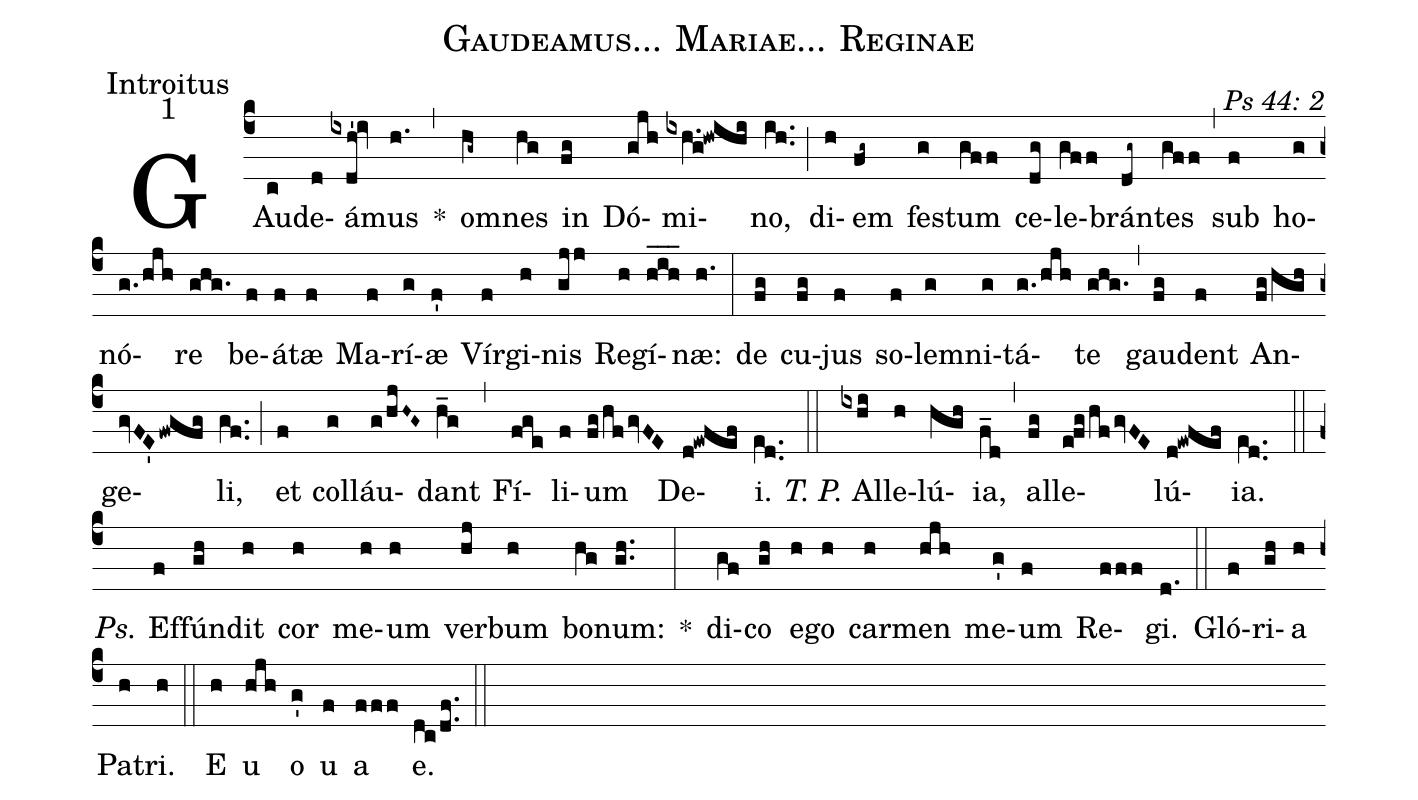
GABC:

name: Gaudeamus... Mariae... Reginae;
office-part: Introitus;
mode: 1;
commentary: Ps 44: 2;
%%
(c4) GAu(c)de(d)á(ixdh'!iv)mus(h.) *(,) om(hg~)nes(hg) in(fg) Dó(gjh)mi(ixh.g!hwihi)no,(ih..) (;) di(h)em(fg~) fes(g)tum(gff) ce(dg)le(gff)brán(dg~)tes(gff) (,) sub(f) ho(g)nó(g./hjh)re(ghg.) be(f)á(f)tæ(f) Ma(f)rí(g)æ(f') Vír(f)gi(h)nis(gjj) Re(h)gí(h_i_h_)næ:(h.) (:)
de(fg) cu(fg)jus(f) so(f)lem(g)ni(g)tá(g./hjh)te(ghg.) (,) gau(fg)dent(f) An(fg/hgh)ge(gvFE'fwgfg)li,(gf..) (;) et(f) col(g)láu(g/hjH~G~)dant(h_g) (,) Fí(fge)li(f)um(fg/hfgvFE) De(d!ewfef)i.(e[ll:1]d..) (::)
<i>T. P.</i> Al(ixhi)le(h)lú(hgh)ia,(f_d) (,) al(fg)le(efghfgvFE)lú(d!ewfef)ia.(e[ll:1]d..) (::)
<i>Ps.</i> Ef(f)fún(gh)dit(h) cor(h) me(h)um(h) ver(hj)bum(h) bo(hg)num:(gh..) *(:)
di(gf)co(gh) e(h)go(h) car(h)men(hjh) me(g')um(f) Re(fff)gi.(d.) (::)
Gló(f)ri(gh)a(h) Pa(h)tri.(h) (::)
<eu>E(h) u(hjh) o(g') u(f) a(fff) e.</eu>(dc/df..) (::)
